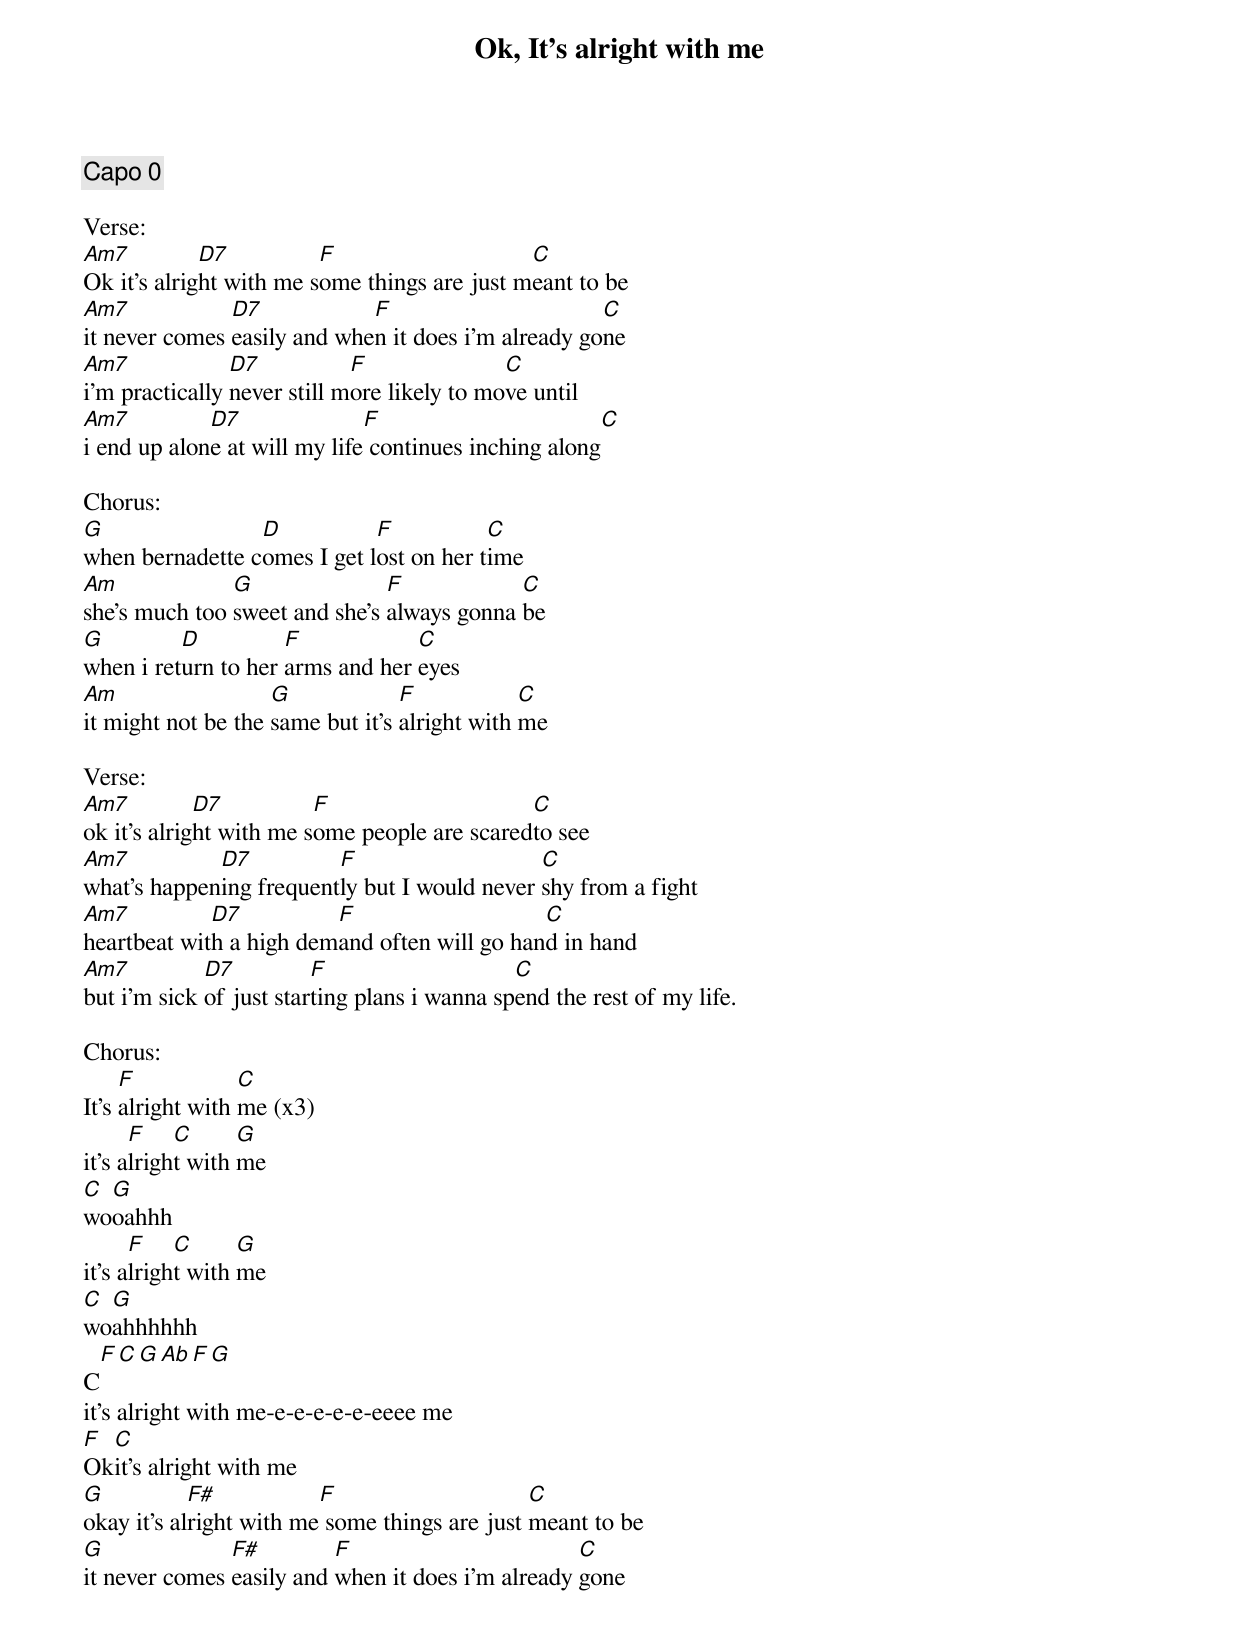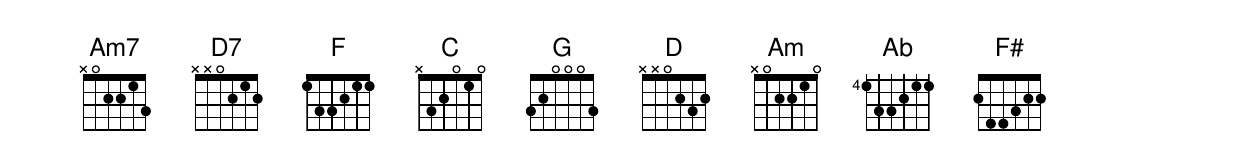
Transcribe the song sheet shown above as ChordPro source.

{title:Ok, It's alright with me}
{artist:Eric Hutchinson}
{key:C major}
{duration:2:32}
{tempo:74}
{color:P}

{comment: Capo 0}

Verse:
[Am7]Ok it's alrig[D7]ht with me s[F]ome things are just m[C]eant to be
[Am7]it never comes [D7]easily and whe[F]n it does i'm already go[C]ne
[Am7]i'm practically [D7]never still m[F]ore likely to mo[C]ve until
[Am7]i end up alon[D7]e at will my life[F] continues inching along[C]

Chorus:
[G]when bernadette c[D]omes I get l[F]ost on her t[C]ime
[Am]she's much too [G]sweet and she's [F]always gonna [C]be
[G]when i ret[D]urn to her [F]arms and her [C]eyes
[Am]it might not be the [G]same but it's [F]alright with [C]me

Verse:
[Am7]ok it's alrig[D7]ht with me s[F]ome people are scared[C]to see
[Am7]what's happen[D7]ing frequent[F]ly but I would never [C]shy from a fight
[Am7]heartbeat wit[D7]h a high dem[F]and often will go han[C]d in hand
[Am7]but i'm sick [D7]of just star[F]ting plans i wanna sp[C]end the rest of my life.

Chorus:
It’s [F]alright with [C]me (x3)
it's a[F]lrigh[C]t with [G]me
[C]wo[G]oahhh
it's a[F]lrigh[C]t with [G]me
[C]wo[G]ahhhhhh
C[F][C][G][Ab][F][G]
it's alright with me-e-e-e-e-e-eeee me
[F]Ok[C]it’s alright with me
[G]okay it’s al[F#]right with me[F] some things are just [C]meant to be
[G]it never comes [F#]easily and [F]when it does i'm already [C]gone
